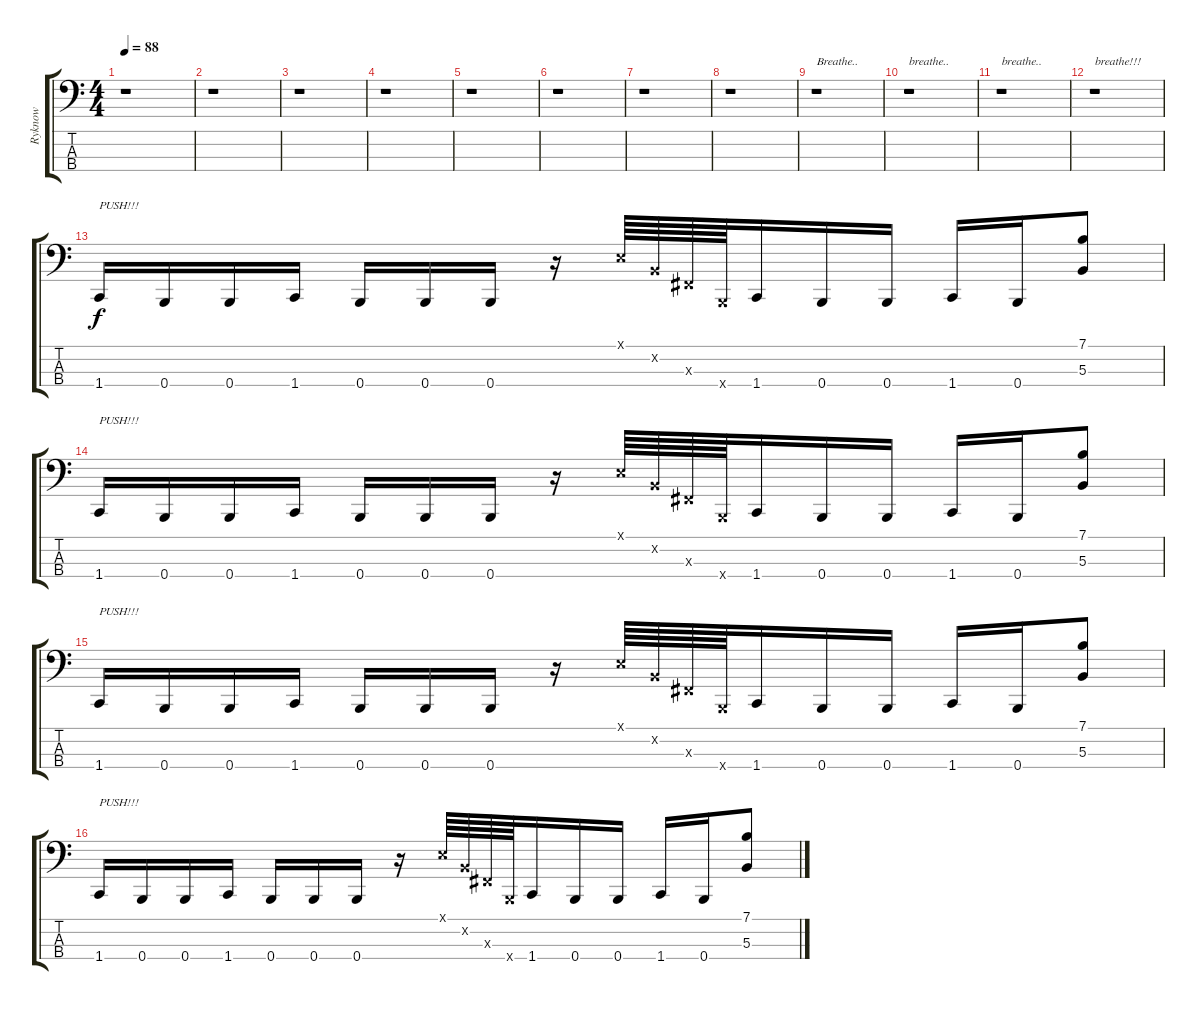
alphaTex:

\track ("Ryknow" "Ryknow") {instrument electricbassfinger}
\staff {score tabs}
\tuning (E2 B1 Gb1 B0) {hide}
\ts (4 4)
\tempo 88
\clef f4
\ks c
r.1{dy f instrument electricbassfinger} |
r.1 |
r.1 |
r.1 |
r.1 |
r.1 |
r.1 |
r.1 |
r.1{txt "Breathe.."} |
r.1{txt "breathe.."} |
r.1{txt "breathe.."} |
r.1{txt "breathe!!!"} |
1.4.16{txt "PUSH!!!"} 0.4.16 0.4.16 1.4.16 0.4.16 0.4.16 0.4.16 r.16 0.1{x}.64 0.2{x}.64 0.3{x}.64 0.4{x}.64 1.4.16 0.4.16 0.4.16 1.4.16 0.4.16 (7.1 5.3).8 |
1.4.16{txt "PUSH!!!"} 0.4.16 0.4.16 1.4.16 0.4.16 0.4.16 0.4.16 r.16 0.1{x}.64 0.2{x}.64 0.3{x}.64 0.4{x}.64 1.4.16 0.4.16 0.4.16 1.4.16 0.4.16 (7.1 5.3).8 |
1.4.16{txt "PUSH!!!"} 0.4.16 0.4.16 1.4.16 0.4.16 0.4.16 0.4.16 r.16 0.1{x}.64 0.2{x}.64 0.3{x}.64 0.4{x}.64 1.4.16 0.4.16 0.4.16 1.4.16 0.4.16 (7.1 5.3).8 |
1.4.16{txt "PUSH!!!"} 0.4.16 0.4.16 1.4.16 0.4.16 0.4.16 0.4.16 r.16 0.1{x}.64 0.2{x}.64 0.3{x}.64 0.4{x}.64 1.4.16 0.4.16 0.4.16 1.4.16 0.4.16 (7.1 5.3).8
